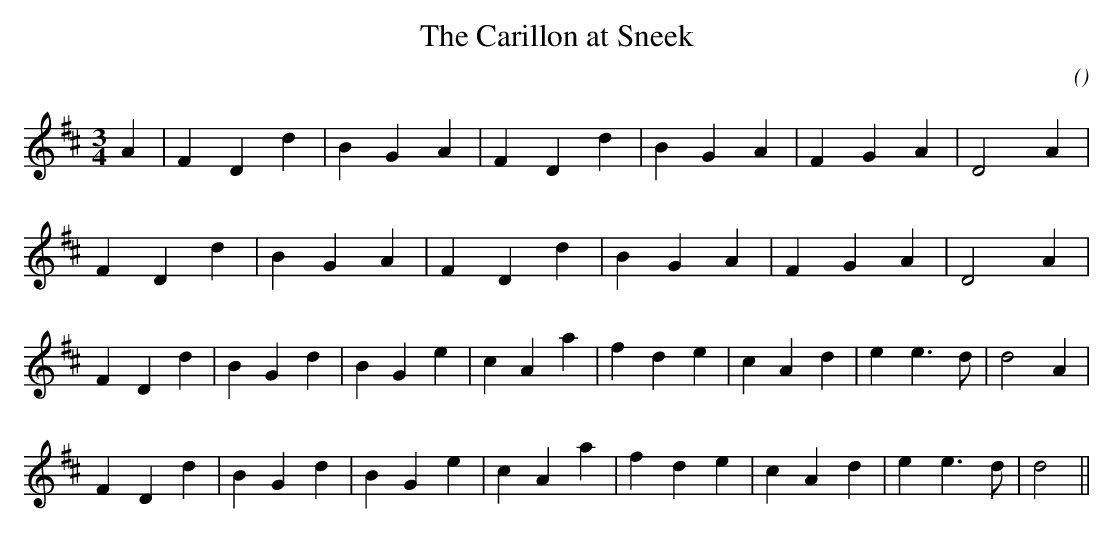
X:1
T: The Carillon at Sneek
C:
O:
M:3/4
K:D
K:D
M:3/4
L:1/16
A4 |F4 D4 d4 |B4 G4 A4 |F4 D4 d4 |B4 G4 A4 |F4 G4 A4 |D8 A4 |
F4 D4 d4 |B4 G4 A4 |F4 D4 d4 |B4 G4 A4 |F4 G4 A4 |D8 A4 |
F4 D4 d4 |B4 G4 d4 |B4 G4 e4 |c4 A4 a4 |f4 d4 e4 |c4 A4 d4 |e4 e6 d2 |d8 A4 |
F4 D4 d4 |B4 G4 d4 |B4 G4 e4 |c4 A4 a4 |f4 d4 e4 |c4 A4 d4 |e4 e6 d2 |d8 ||
